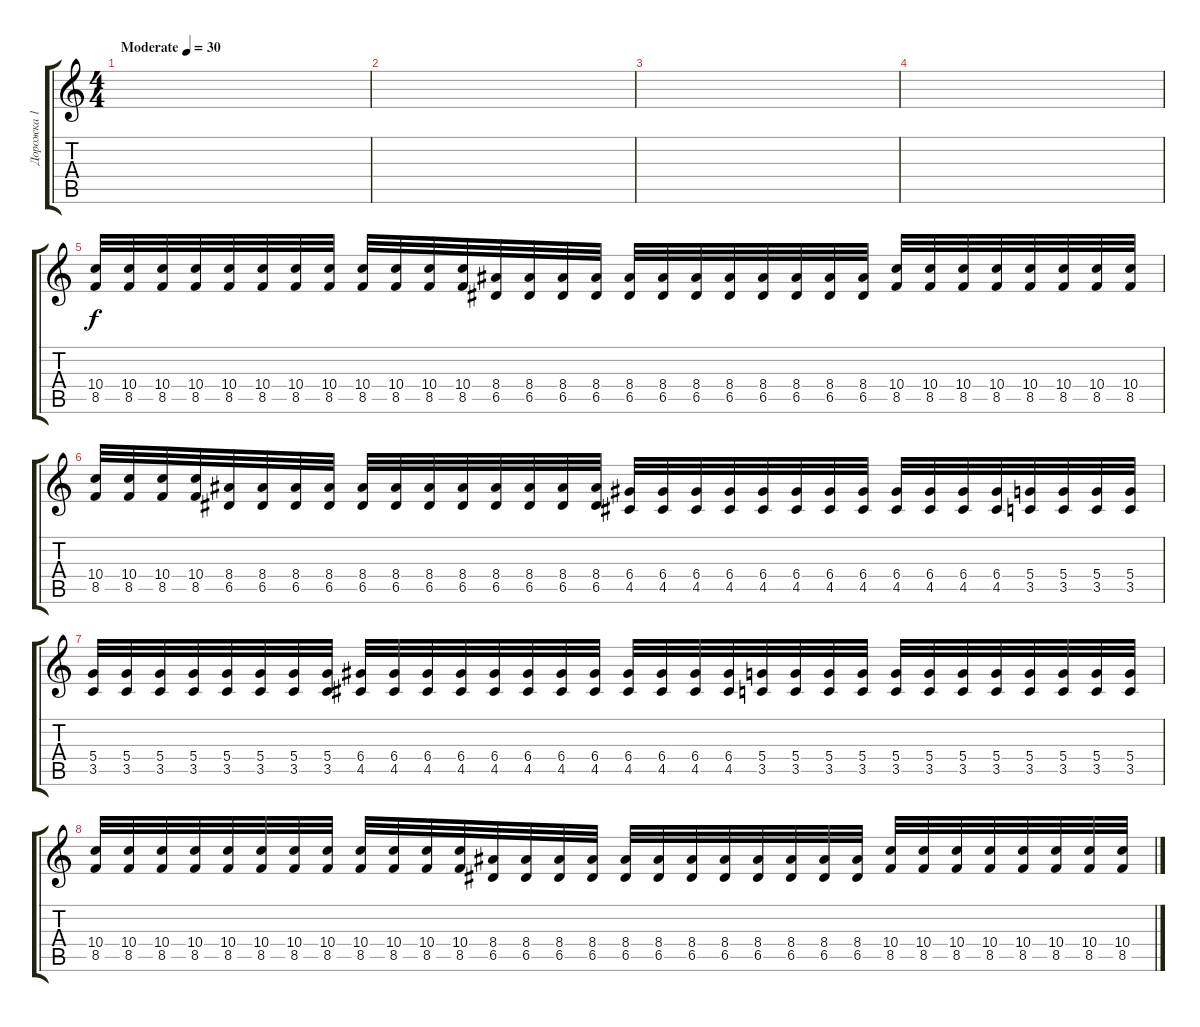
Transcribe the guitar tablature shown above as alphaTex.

\track ("Дорожка 1" "Дорожка 1") {instrument electricguitarclean}
\staff {score tabs}
\tuning (E4 B3 G3 D3 A2 E2) {hide}
\ts (4 4)
\tempo (30 "Moderate")
\clef g2
\ks c
|
|
|
|
(10.4 8.5).32 (10.4 8.5).32 (10.4 8.5).32 (10.4 8.5).32 (10.4 8.5).32 (10.4 8.5).32 (10.4 8.5).32 (10.4 8.5).32 (10.4 8.5).32 (10.4 8.5).32 (10.4 8.5).32 (10.4 8.5).32 (8.4 6.5).32 (8.4 6.5).32 (8.4 6.5).32 (8.4 6.5).32 (8.4 6.5).32 (8.4 6.5).32 (8.4 6.5).32 (8.4 6.5).32 (8.4 6.5).32 (8.4 6.5).32 (8.4 6.5).32 (8.4 6.5).32 (10.4 8.5).32 (10.4 8.5).32 (10.4 8.5).32 (10.4 8.5).32 (10.4 8.5).32 (10.4 8.5).32 (10.4 8.5).32 (10.4 8.5).32 |
(10.4 8.5).32 (10.4 8.5).32 (10.4 8.5).32 (10.4 8.5).32 (8.4 6.5).32 (8.4 6.5).32 (8.4 6.5).32 (8.4 6.5).32 (8.4 6.5).32 (8.4 6.5).32 (8.4 6.5).32 (8.4 6.5).32 (8.4 6.5).32 (8.4 6.5).32 (8.4 6.5).32 (8.4 6.5).32 (6.4 4.5).32 (6.4 4.5).32 (6.4 4.5).32 (6.4 4.5).32 (6.4 4.5).32 (6.4 4.5).32 (6.4 4.5).32 (6.4 4.5).32 (6.4 4.5).32 (6.4 4.5).32 (6.4 4.5).32 (6.4 4.5).32 (5.4 3.5).32 (5.4 3.5).32 (5.4 3.5).32 (5.4 3.5).32 |
(5.4 3.5).32 (5.4 3.5).32 (5.4 3.5).32 (5.4 3.5).32 (5.4 3.5).32 (5.4 3.5).32 (5.4 3.5).32 (5.4 3.5).32 (6.4 4.5).32 (6.4 4.5).32 (6.4 4.5).32 (6.4 4.5).32 (6.4 4.5).32 (6.4 4.5).32 (6.4 4.5).32 (6.4 4.5).32 (6.4 4.5).32 (6.4 4.5).32 (6.4 4.5).32 (6.4 4.5).32 (5.4 3.5).32 (5.4 3.5).32 (5.4 3.5).32 (5.4 3.5).32 (5.4 3.5).32 (5.4 3.5).32 (5.4 3.5).32 (5.4 3.5).32 (5.4 3.5).32 (5.4 3.5).32 (5.4 3.5).32 (5.4 3.5).32 |
(10.4 8.5).32 (10.4 8.5).32 (10.4 8.5).32 (10.4 8.5).32 (10.4 8.5).32 (10.4 8.5).32 (10.4 8.5).32 (10.4 8.5).32 (10.4 8.5).32 (10.4 8.5).32 (10.4 8.5).32 (10.4 8.5).32 (8.4 6.5).32 (8.4 6.5).32 (8.4 6.5).32 (8.4 6.5).32 (8.4 6.5).32 (8.4 6.5).32 (8.4 6.5).32 (8.4 6.5).32 (8.4 6.5).32 (8.4 6.5).32 (8.4 6.5).32 (8.4 6.5).32 (10.4 8.5).32 (10.4 8.5).32 (10.4 8.5).32 (10.4 8.5).32 (10.4 8.5).32 (10.4 8.5).32 (10.4 8.5).32 (10.4 8.5).32
